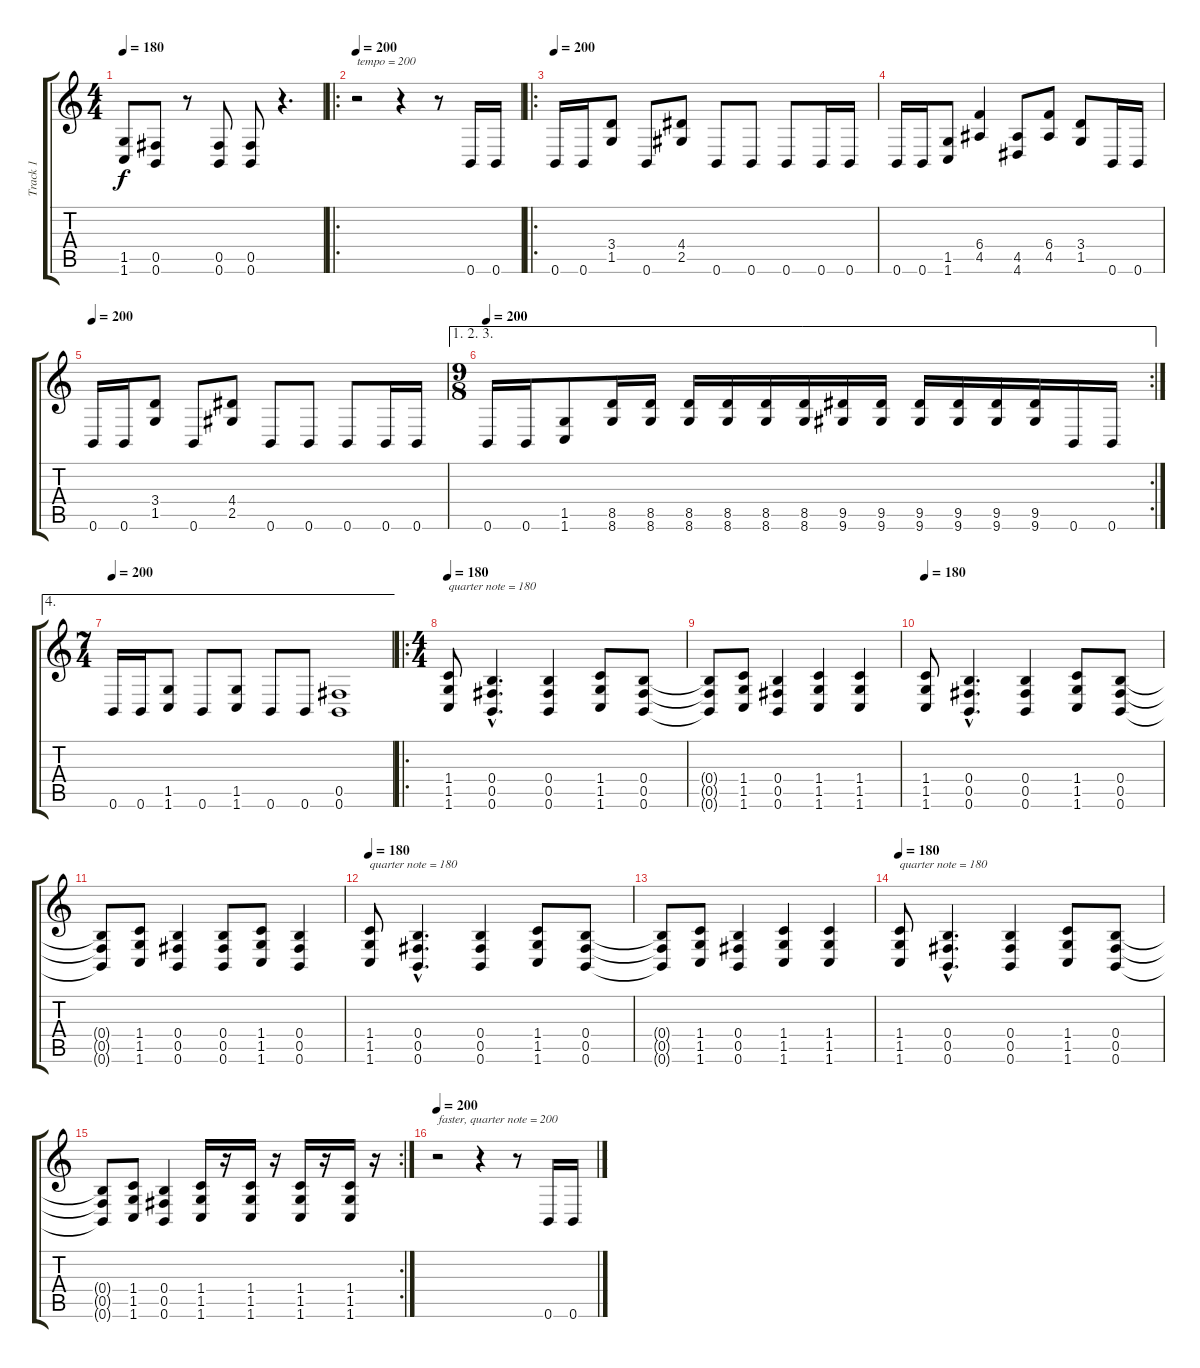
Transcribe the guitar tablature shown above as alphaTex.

\track ("Track 1" "Track 1") {instrument distortionguitar}
\staff {score tabs}
\tuning (Db4 Ab3 E3 B2 Gb2 B1) {hide}
\ts (4 4)
\tempo 180
\clef g2
\ks c
(1.5 1.6).8{dy f} (0.5 0.6).8 r.8 (0.5 0.6).8 (0.5 0.6).8 r.4{d} |
\ro
\tempo 200
r.2{txt "tempo = 200"} r.4 r.8 0.6.16 0.6.16 |
\ro
\tempo 200
0.6.16 0.6.16 (3.4 1.5).8 0.6.8 (4.4 2.5).8 0.6.8 0.6.8 0.6.8 0.6.16 0.6.16 |
0.6.16 0.6.16 (1.5 1.6).8 (6.4 4.5).4 (4.5 4.6).8 (6.4 4.5).8 (3.4 1.5).8 0.6.16 0.6.16 |
\tempo 200
0.6.16 0.6.16 (3.4 1.5).8 0.6.8 (4.4 2.5).8 0.6.8 0.6.8 0.6.8 0.6.16 0.6.16 |
\ae (1 2 3)
\rc 2
\ts (9 8)
\tempo 200
0.6.16 0.6.16 (1.5 1.6).8 (8.5 8.6).16 (8.5 8.6).16 (8.5 8.6).16 (8.5 8.6).16 (8.5 8.6).16 (8.5 8.6).16 (9.5 9.6).16 (9.5 9.6).16 (9.5 9.6).16 (9.5 9.6).16 (9.5 9.6).16 (9.5 9.6).16 0.6.16 0.6.16 |
\ae 4
\ts (7 4)
\tempo 200
0.6.16 0.6.16 (1.5 1.6).8 0.6.8 (1.5 1.6).8 0.6.8 0.6.8 (0.5 0.6).1 |
\ro
\ts (4 4)
\tempo 180
(1.4 1.5 1.6).8{txt "quarter note = 180"} (0.4{hac} 0.5{hac} 0.6{hac}).4{d} (0.4 0.5 0.6).4 (1.4 1.5 1.6).8 (0.4 0.5 0.6).8 |
(0.4{t} 0.5{t} 0.6{t}).8 (1.4 1.5 1.6).8 (0.4 0.5 0.6).4 (1.4 1.5 1.6).4 (1.4 1.5 1.6).4 |
\tempo 180
(1.4 1.5 1.6).8 (0.4{hac} 0.5{hac} 0.6{hac}).4{d} (0.4 0.5 0.6).4 (1.4 1.5 1.6).8 (0.4 0.5 0.6).8 |
(0.4{t} 0.5{t} 0.6{t}).8 (1.4 1.5 1.6).8 (0.4 0.5 0.6).4 (0.4 0.5 0.6).8 (1.4 1.5 1.6).8 (0.4 0.5 0.6).4 |
\tempo 180
(1.4 1.5 1.6).8{txt "quarter note = 180"} (0.4{hac} 0.5{hac} 0.6{hac}).4{d} (0.4 0.5 0.6).4 (1.4 1.5 1.6).8 (0.4 0.5 0.6).8 |
(0.4{t} 0.5{t} 0.6{t}).8 (1.4 1.5 1.6).8 (0.4 0.5 0.6).4 (1.4 1.5 1.6).4 (1.4 1.5 1.6).4 |
\tempo 180
(1.4 1.5 1.6).8{txt "quarter note = 180"} (0.4{hac} 0.5{hac} 0.6{hac}).4{d} (0.4 0.5 0.6).4 (1.4 1.5 1.6).8 (0.4 0.5 0.6).8 |
\rc 2
(0.4{t} 0.5{t} 0.6{t}).8 (1.4 1.5 1.6).8 (0.4 0.5 0.6).4 (1.4 1.5 1.6).16 r.16 (1.4 1.5 1.6).16 r.16 (1.4 1.5 1.6).16 r.16 (1.4 1.5 1.6).16 r.16 |
\tempo 200
r.2{txt "faster, quarter note = 200"} r.4 r.8 0.6.16 0.6.16
